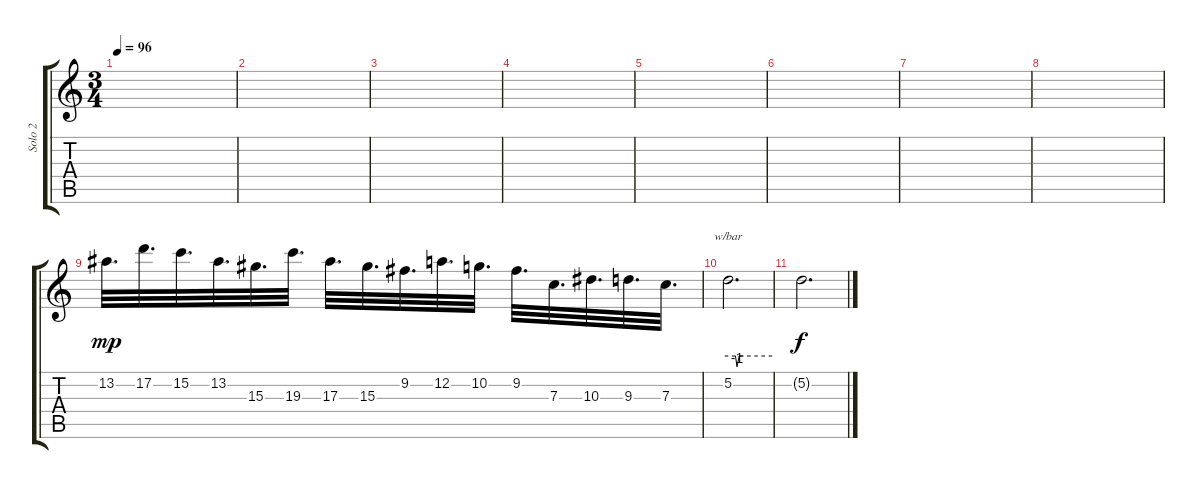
\track ("Solo 2" "Solo 2") {instrument distortionguitar}
\staff {score tabs}
\tuning (D4 A3 F3 C3 G2 D2) {hide}
\ts (3 4)
\tempo 96
\clef g2
\ks c
|
|
|
|
|
|
|
|
13.2.32{d dy mp volume 16} 17.2.32{d} 15.2.32{d} 13.2.32{d} 15.3.32{d} 19.3.32{d} 17.3.32{d} 15.3.32{d} 9.2.32{d} 12.2.32{d} 10.2.32{d} 9.2.32{d} 7.3.32{d} 10.3.32{d} 9.3.32{d} 7.3.32{d} |
5.2.2{d tbe (custom default 0 0 10 0 12 -4 15 0 20 0 60 0) volume 2} |
5.2{t}.2{d dy f}
